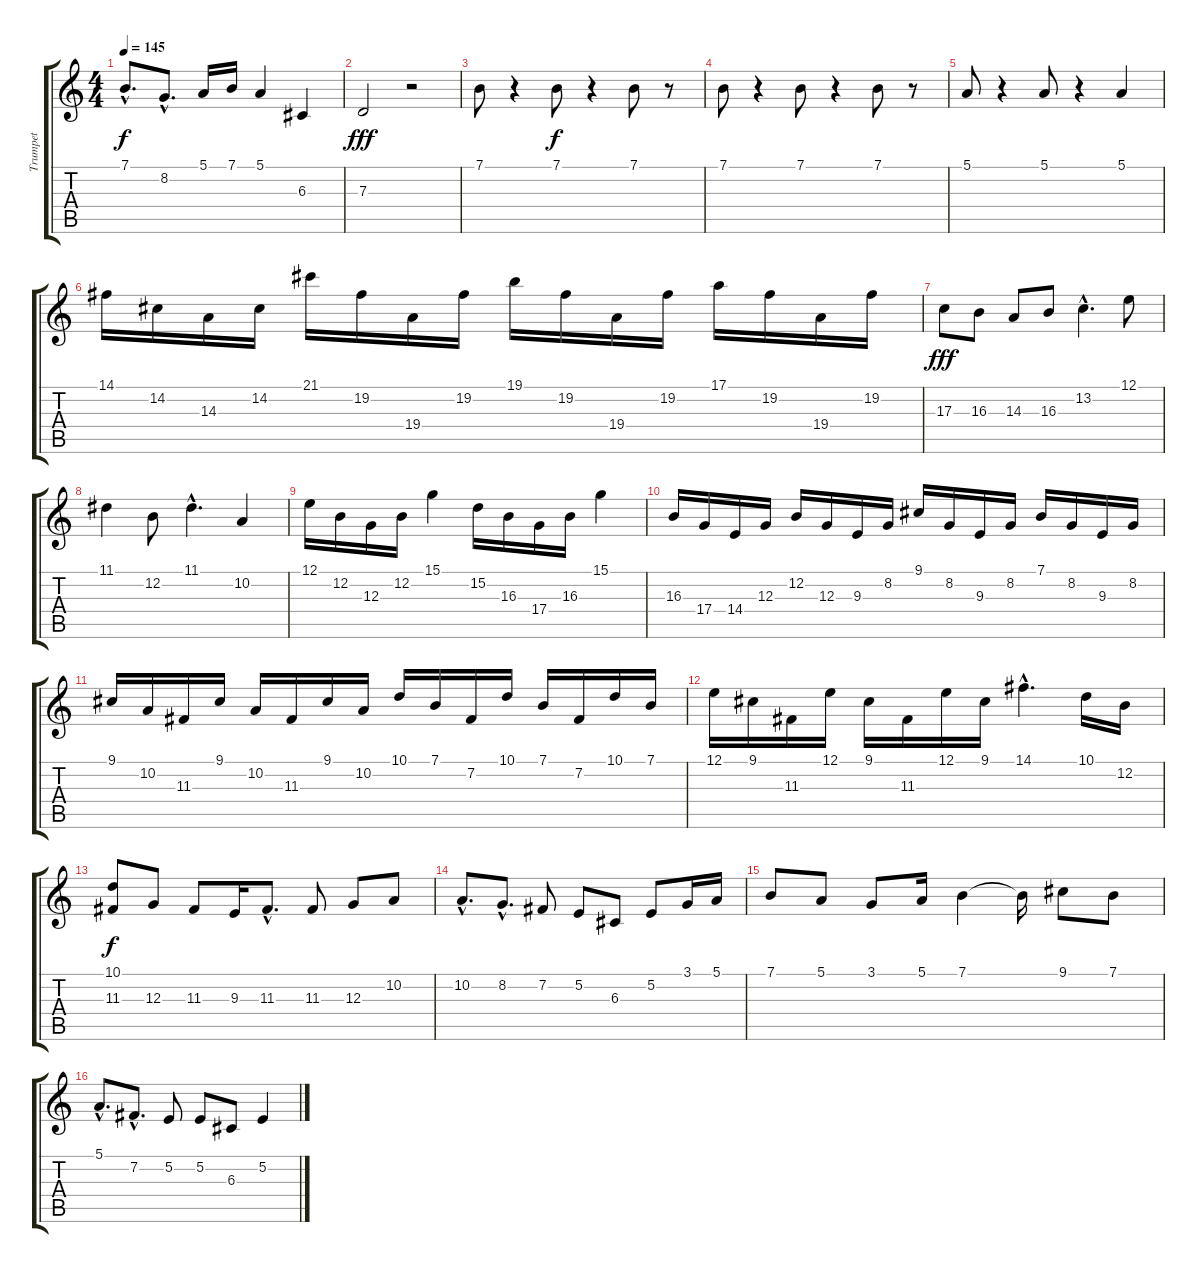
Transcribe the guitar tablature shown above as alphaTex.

\track ("Trumpet" "Trumpet") {instrument trumpet}
\staff {score tabs}
\tuning (E4 B3 G3 D3 A2 E2) {hide}
\ts (4 4)
\tempo 145
\clef g2
\ks c
7.1{hac}.8{d dy f} 8.2{hac}.8{d} 5.1.16 7.1.16 5.1.4 6.3.4 |
7.3.2{dy fff} r.2 |
7.1.8 r.4 7.1.8{dy f} r.4 7.1.8 r.8 |
7.1.8 r.4 7.1.8 r.4 7.1.8 r.8 |
5.1.8 r.4 5.1.8 r.4 5.1.4 |
14.1.16 14.2.16 14.3.16 14.2.16 21.1.16 19.2.16 19.4.16 19.2.16 19.1.16 19.2.16 19.4.16 19.2.16 17.1.16 19.2.16 19.4.16 19.2.16 |
17.3.8{dy fff} 16.3.8 14.3.8 16.3.8 13.2{hac}.4{d} 12.1.8 |
11.1.4 12.2.8 11.1{hac}.4{d} 10.2.4 |
12.1.16 12.2.16 12.3.16 12.2.16 15.1.4 15.2.16 16.3.16 17.4.16 16.3.16 15.1.4 |
16.3.16 17.4.16 14.4.16 12.3.16 12.2.16 12.3.16 9.3.16 8.2.16 9.1.16 8.2.16 9.3.16 8.2.16 7.1.16 8.2.16 9.3.16 8.2.16 |
9.1.16 10.2.16 11.3.16 9.1.16 10.2.16 11.3.16 9.1.16 10.2.16 10.1.16 7.1.16 7.2.16 10.1.16 7.1.16 7.2.16 10.1.16 7.1.16 |
12.1.16 9.1.16 11.3.16 12.1.16 9.1.16 11.3.16 12.1.16 9.1.16 14.1{hac}.4{d} 10.1.16 12.2.16 |
(10.1 11.3).8{dy f balance 14} 12.3.8 11.3.8 9.3.16 11.3{hac}.8{d} 11.3.8 12.3.8 10.2.8 |
10.2{hac}.8{d} 8.2{hac}.8{d} 7.2.8 5.2.8 6.3.8 5.2.8 3.1.16 5.1.16 |
7.1.8 5.1.8 3.1.8 5.1.16 7.1.4 7.1{t}.16 9.1.8 7.1.8 |
5.1{hac}.8{d} 7.2{hac}.8{d} 5.2.8 5.2.8 6.3.8 5.2.4
